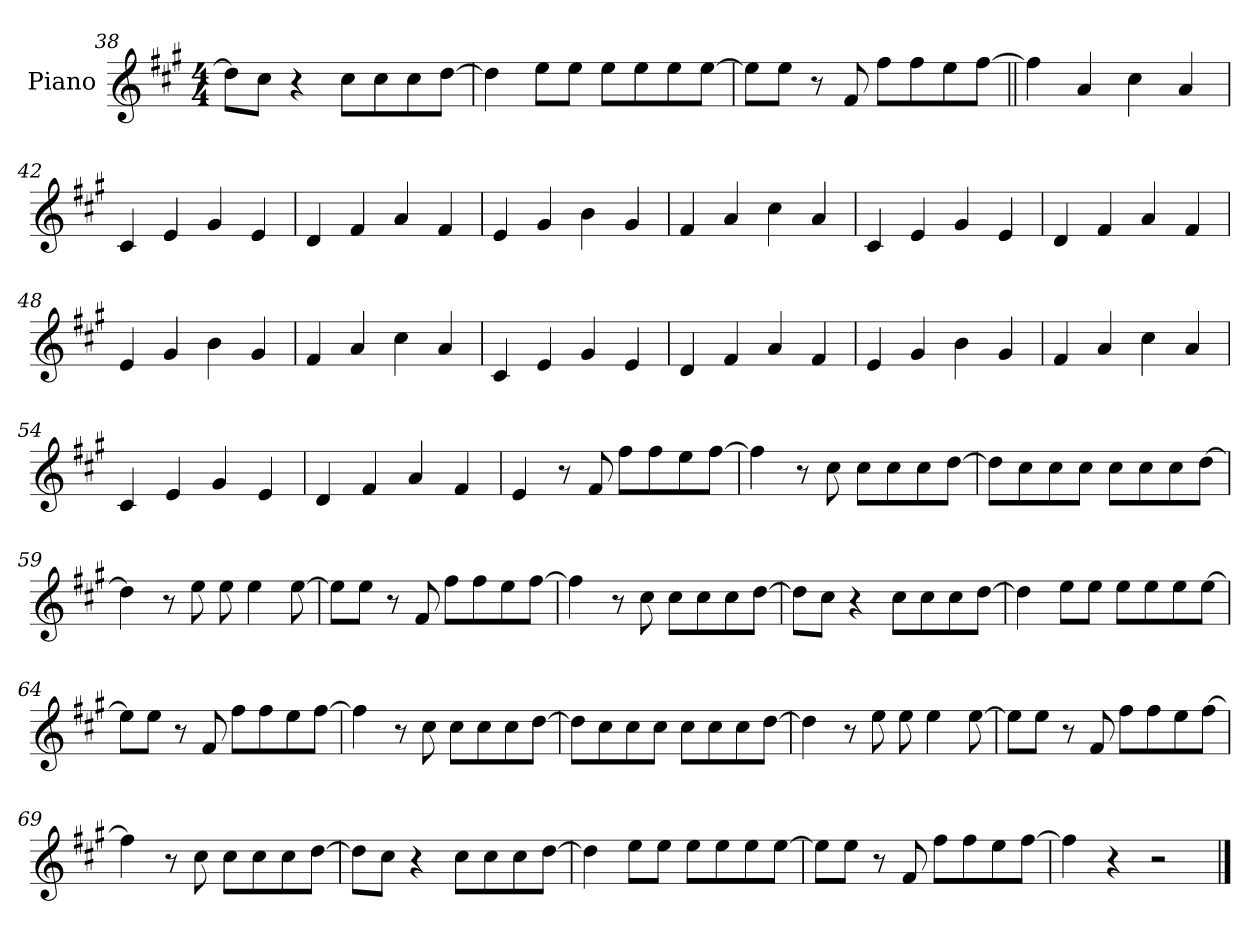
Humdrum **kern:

**kern
*part1
*staff1
*I"Piano
*I'Pno.
*clefG2
*k[f#c#g#]
*M4/4
=38
8ddL]
8cc#J
4r
8cc#L
8cc#
8cc#
[8ddJ
=39
4dd]
8eeL
8eeJ
8eeL
8ee
8ee
[8eeJ
=40
8eeL]
8eeJ
8r
8f#
8ff#L
8ff#
8ee
[8ff#J
=41||
4ff#]
4a!
4cc#!
4a!
=42
4c#!
4e!
4g#!
4e!
=43
4d!
4f#!
4a!
4f#!
=44
4e!
4g#!
4b!
4g#!
=45
4f#!
4a!
4cc#!
4a!
=46
4c#!
4e!
4g#!
4e!
=47
4d!
4f#!
4a!
4f#!
=48
4e!
4g#!
4b!
4g#!
=49
4f#!
4a!
4cc#!
4a!
=50
4c#!
4e!
4g#!
4e!
=51
4d!
4f#!
4a!
4f#!
=52
4e!
4g#!
4b!
4g#!
=53
4f#!
4a!
4cc#!
4a!
=54
4c#!
4e!
4g#!
4e!
=55
4d!
4f#!
4a!
4f#!
=56
4e!
8r
8f#
8ff#L
8ff#
8ee
[8ff#J
=57
4ff#]
8r
8cc#
8cc#L
8cc#
8cc#
[8ddJ
=58
8ddL]
8cc#
8cc#
8cc#J
8cc#L
8cc#
8cc#
[8ddJ
=59
4dd]
8r
8ee
8ee
4ee
[8ee
=60
8eeL]
8eeJ
8r
8f#
8ff#L
8ff#
8ee
[8ff#J
=61
4ff#]
8r
8cc#
8cc#L
8cc#
8cc#
[8ddJ
=62
8ddL]
8cc#J
4r
8cc#L
8cc#
8cc#
[8ddJ
=63
4dd]
8eeL
8eeJ
8eeL
8ee
8ee
[8eeJ
=64
8eeL]
8eeJ
8r
8f#
8ff#L
8ff#
8ee
[8ff#J
=65
4ff#]
8r
8cc#
8cc#L
8cc#
8cc#
[8ddJ
=66
8ddL]
8cc#
8cc#
8cc#J
8cc#L
8cc#
8cc#
[8ddJ
=67
4dd]
8r
8ee
8ee
4ee
[8ee
=68
8eeL]
8eeJ
8r
8f#
8ff#L
8ff#
8ee
[8ff#J
=69
4ff#]
8r
8cc#
8cc#L
8cc#
8cc#
[8ddJ
=70
8ddL]
8cc#J
4r
8cc#L
8cc#
8cc#
[8ddJ
=71
4dd]
8eeL
8eeJ
8eeL
8ee
8ee
[8eeJ
=72
8eeL]
8eeJ
8r
8f#
8ff#L
8ff#
8ee
[8ff#J
=73
4ff#]
4r
2r
==
*-
